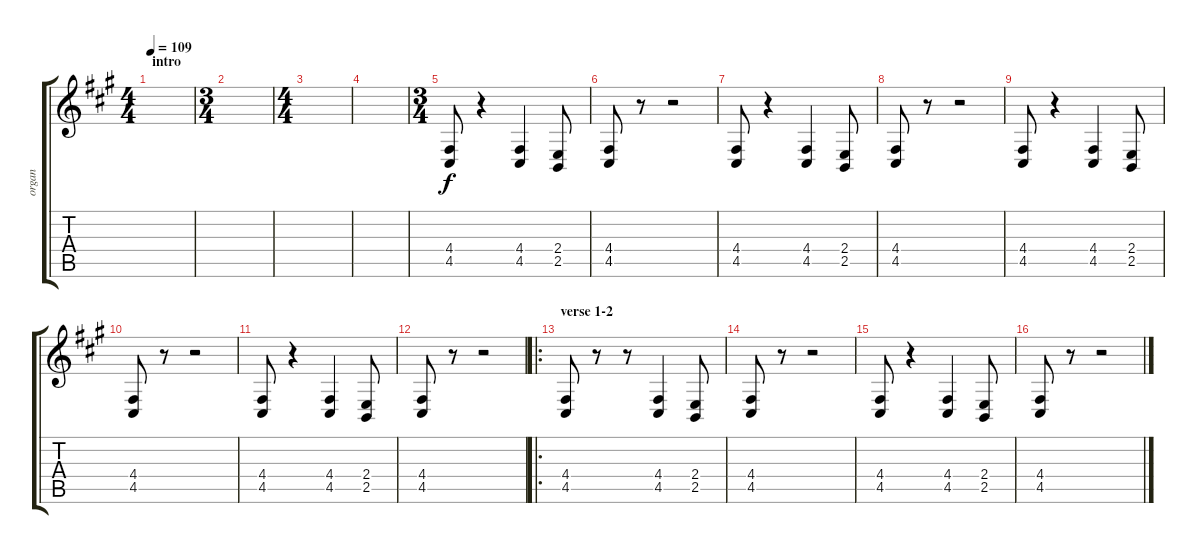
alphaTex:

\track ("organ" "organ") {instrument rockorgan}
\staff {score tabs}
\tuning (E4 B3 G3 D3 A2 E2) {hide}
\ts (4 4)
\section ("" "intro")
\tempo 109
\clef g2
\ks a
|
\ts (3 4)
|
\ts (4 4)
|
|
\ts (3 4)
(4.4 4.5).8 r.4 (4.4 4.5).4 (2.4 2.5).8 |
(4.4 4.5).8 r.8 r.2 |
(4.4 4.5).8 r.4 (4.4 4.5).4 (2.4 2.5).8 |
(4.4 4.5).8 r.8 r.2 |
(4.4 4.5).8 r.4 (4.4 4.5).4 (2.4 2.5).8 |
(4.4 4.5).8 r.8 r.2 |
(4.4 4.5).8 r.4 (4.4 4.5).4 (2.4 2.5).8 |
(4.4 4.5).8 r.8 r.2 |
\ro
\section ("" "verse 1-2")
(4.4 4.5).8 r.8 r.8 (4.4 4.5).4 (2.4 2.5).8 |
(4.4 4.5).8 r.8 r.2 |
(4.4 4.5).8 r.4 (4.4 4.5).4 (2.4 2.5).8 |
(4.4 4.5).8 r.8 r.2
